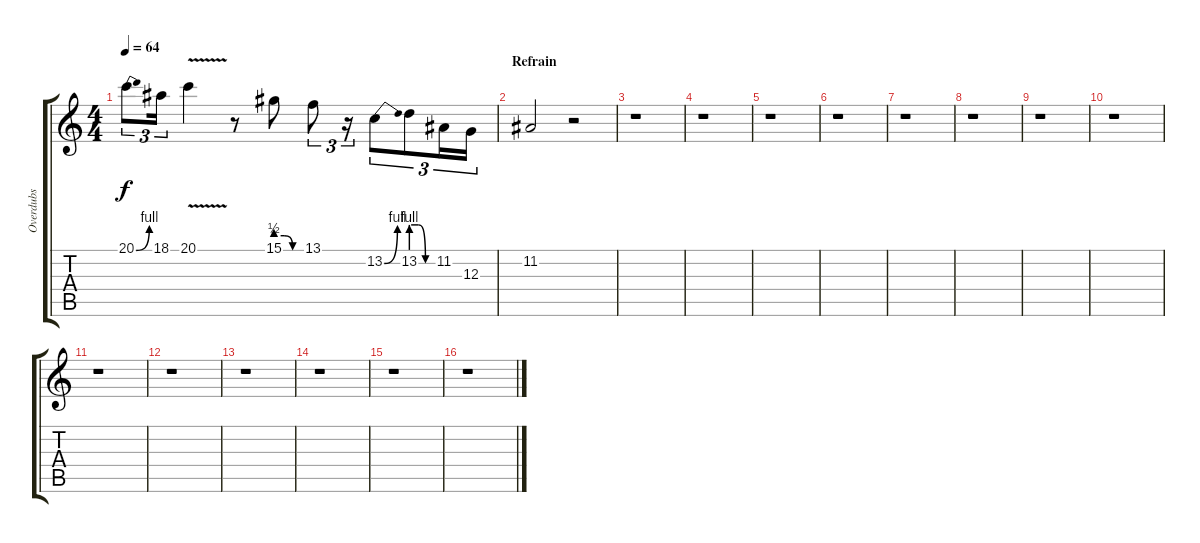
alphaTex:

\track ("Overdubs" "Overdubs") {instrument lead5charang}
\staff {score tabs}
\tuning (E4 B3 G3 D3 A2 E2) {hide}
\ts (4 4)
\tempo 64
\clef g2
\ks c
20.1{be (bend 0 0 60 4)}.8{tu (3 2) dy f} 18.1.16{tu (3 2)} 20.1{v}.4 r.8 15.1{be (custom 0 2 20 2 40 0 60 0)}.8 13.1.8{tu (3 2)} r.16{tu (3 2)} 13.2{be (bend 0 0 60 4)}.8{tu (3 2)} 13.2{be (custom 0 4 20 4 40 0 60 0)}.8{tu (3 2)} 11.2.16{tu (3 2)} 12.3.16{tu (3 2)} |
\section ("" "Refrain")
11.2.2 r.2 |
r.1 |
r.1 |
r.1 |
r.1 |
r.1 |
r.1 |
r.1 |
r.1 |
r.1 |
r.1 |
r.1 |
r.1 |
r.1 |
r.1
